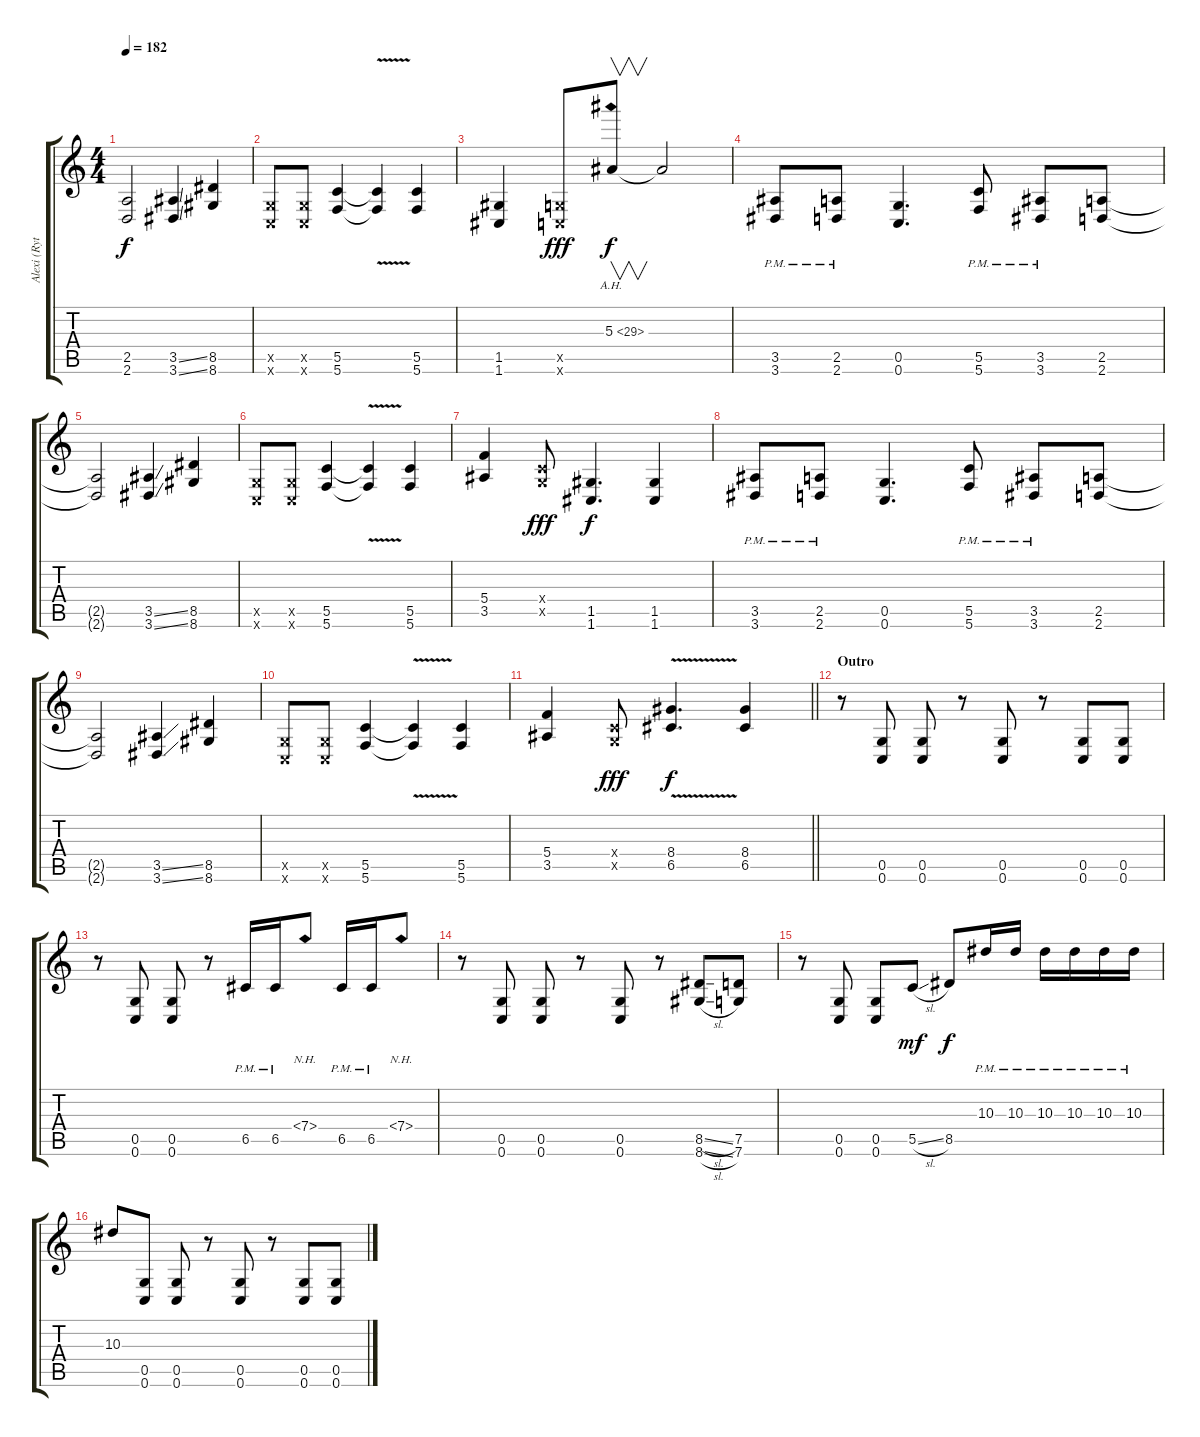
\track ("Alexi (Rythm Guitar)" "Alexi (Ryt") {instrument overdrivenguitar}
\staff {score tabs}
\tuning (D4 A3 F3 C3 G2 C2) {hide}
\ts (4 4)
\tempo 182
\clef g2
\ks c
(2.5{t} 2.6{t}).2{dy f} (3.5{ss} 3.6{ss}).4 (8.5 8.6).4 |
(0.5{x} 0.6{x}).8 (0.5{x} 0.6{x}).8 (5.5 5.6).4 (5.5{v t} 5.6{v t}).4 (5.5 5.6).4 |
(1.5 1.6).4 (0.5{x} 0.6{x}).8{dy fff} 5.3{ah 24}.8{v dy f volume 14} 5.3{t}.2 |
(3.5{pm} 3.6{pm}).8{volume 13} (2.5{pm} 2.6{pm}).8 (0.5 0.6).4{d} (5.5{pm} 5.6{pm}).8 (3.5{pm} 3.6{pm}).8 (2.5 2.6).8 |
(2.5{t} 2.6{t}).2 (3.5{ss} 3.6{ss}).4 (8.5 8.6).4 |
(0.5{x} 0.6{x}).8 (0.5{x} 0.6{x}).8 (5.5 5.6).4 (5.5{v t} 5.6{v t}).4 (5.5 5.6).4 |
(5.4 3.5).4 (0.4{x} 0.5{x}).8{dy fff} (1.5 1.6).4{d dy f} (1.5 1.6).4 |
(3.5{pm} 3.6{pm}).8 (2.5{pm} 2.6{pm}).8 (0.5 0.6).4{d} (5.5{pm} 5.6{pm}).8 (3.5{pm} 3.6{pm}).8 (2.5 2.6).8 |
(2.5{t} 2.6{t}).2 (3.5{ss} 3.6{ss}).4 (8.5 8.6).4 |
(0.5{x} 0.6{x}).8 (0.5{x} 0.6{x}).8 (5.5 5.6).4 (5.5{v t} 5.6{v t}).4 (5.5 5.6).4 |
\barLineRight lightlight
(5.4 3.5).4 (0.4{x} 0.5{x}).8{dy fff} (8.4{v} 6.5{v}).4{d dy f} (8.4 6.5).4 |
\section ("" "Outro")
r.8 (0.5 0.6).8 (0.5 0.6).8 r.8 (0.5 0.6).8 r.8 (0.5 0.6).8 (0.5 0.6).8 |
r.8 (0.5 0.6).8 (0.5 0.6).8 r.8 6.5{pm}.16 6.5{pm}.16 7.4{nh}.8 6.5{pm}.16 6.5{pm}.16 7.4{nh}.8 |
r.8 (0.5 0.6).8 (0.5 0.6).8 r.8 (0.5 0.6).8 r.8 (8.5{sl} 8.6{sl}).8 (7.5 7.6).8 |
r.8 (0.5 0.6).8 (0.5 0.6).8 5.5{sl}.8{dy mf} 8.5.8{dy f} 10.3{pm}.16 10.3{pm}.16 10.3{pm}.16 10.3{pm}.16 10.3{pm}.16 10.3{pm}.16 |
10.3.8 (0.5 0.6).8 (0.5 0.6).8 r.8 (0.5 0.6).8 r.8 (0.5 0.6).8 (0.5 0.6).8
